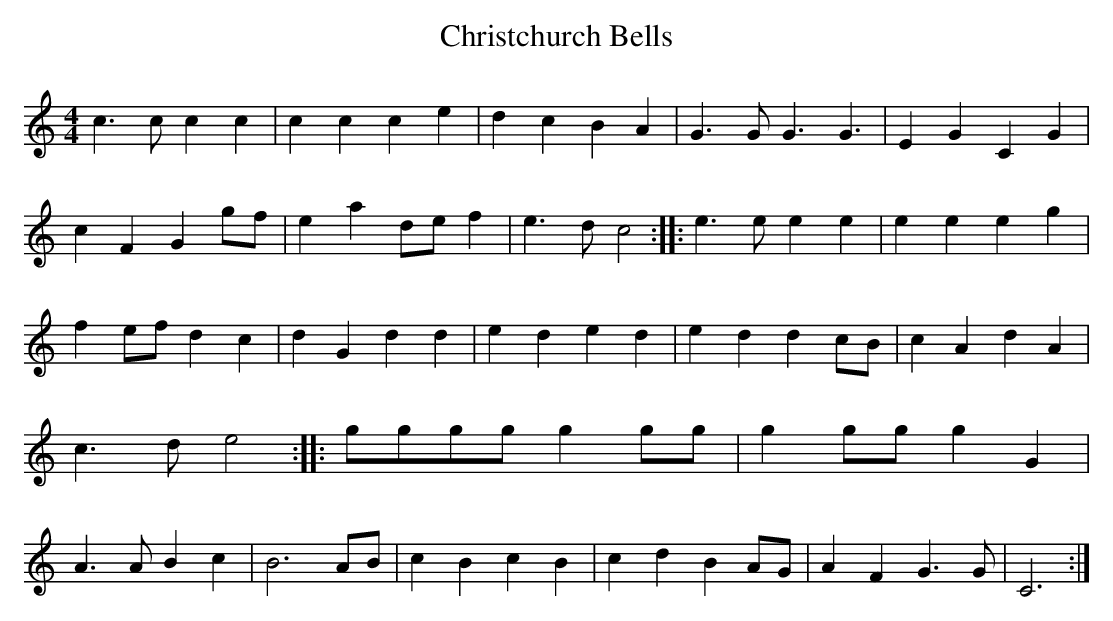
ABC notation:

X:1
T:Christchurch Bells
M:4/4
L:1/8
K:C
c3 c c2 c2|c2 c2 c2 e2|d2 c2 B2 A2|G3 G G3 G3|E2 G2 C2 G2|c2 F2 G2 gf|\
e2 a2 de f2|e3 d c4::e3 e e2 e2|e2 e2 e2 g2|f2 ef d2 c2|d2 G2 d2 d2|\
e2 d2 e2 d2|e2 d2 d2 cB|c2 A2 d2 A2|c3 d e4:: gggg g2 gg|g2 gg g2 G2|\
A3 A B2 c2|B6 AB|c2 B2 c2 B2|c2 d2 B2 AG|A2 F2 G3 G| C6:|
